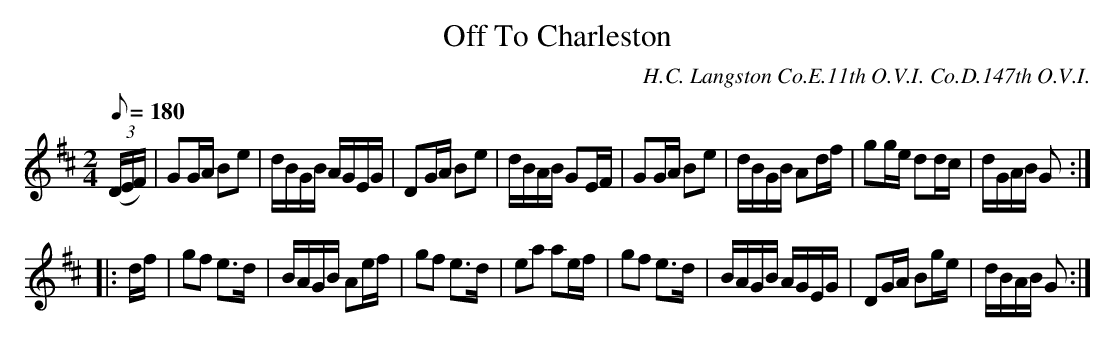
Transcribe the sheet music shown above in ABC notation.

X:1
T:Off To Charleston
C:H.C. Langston Co.E.11th O.V.I. Co.D.147th O.V.I.
M:2/4
L:1/8
Q:1/8=180
K:D t=8
((3D/E/F/) |\
GG/A/ Be | d/B/G/B/ A/G/E/G/ | DG/A/ Be | d/B/A/B/ GE/F/ |\
GG/A/ Be | d/B/G/B/ Ad/f/ | gg/e/ dd/c/ | d/G/A/B/ G :|
|: d/f/ |\
gf e>d | B/A/G/B/ Ae/f/ | gf e>d | ea ae/f/ |\
gf e>d | B/A/G/B/ A/G/E/G/ | DG/A/ Bg/e/ | d/B/A/B/ G :|
